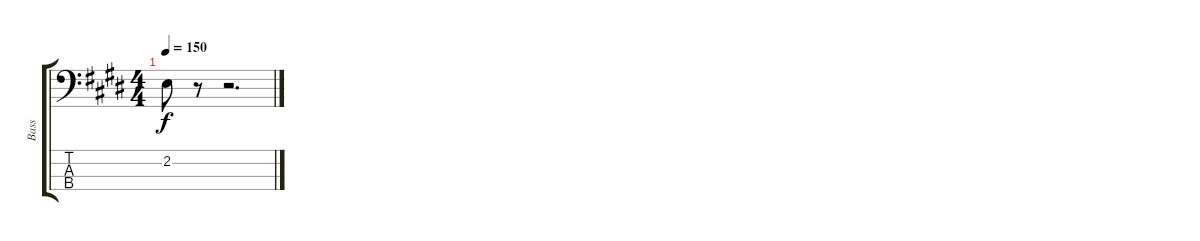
\track ("Bass" "Bass") {instrument electricbassfinger}
\staff {score tabs}
\tuning (G2 D2 A1 E1) {hide}
\ts (4 4)
\tempo 150
\clef f4
\ks e
2.2.8{dy f} r.8 r.2{d}
